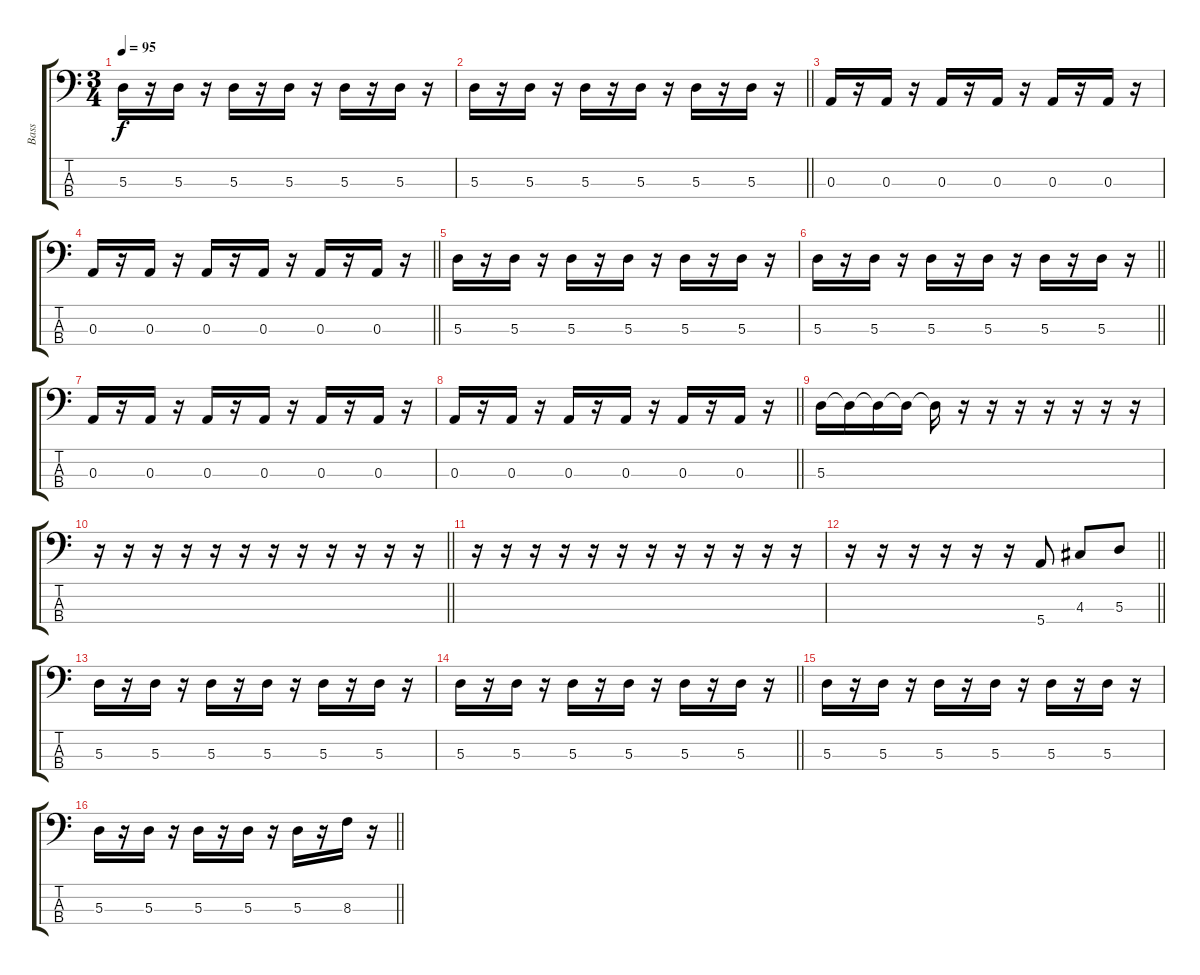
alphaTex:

\track ("Bass" "Bass") {instrument electricbassfinger}
\staff {score tabs}
\tuning (G2 D2 A1 E1) {hide}
\ts (3 4)
\tempo 95
\clef f4
\ks c
5.3.16{dy f} r.16 5.3.16 r.16 5.3.16 r.16 5.3.16 r.16 5.3.16 r.16 5.3.16 r.16 |
\barLineRight lightlight
5.3.16 r.16 5.3.16 r.16 5.3.16 r.16 5.3.16 r.16 5.3.16 r.16 5.3.16 r.16 |
0.3.16 r.16 0.3.16 r.16 0.3.16 r.16 0.3.16 r.16 0.3.16 r.16 0.3.16 r.16 |
\barLineRight lightlight
0.3.16 r.16 0.3.16 r.16 0.3.16 r.16 0.3.16 r.16 0.3.16 r.16 0.3.16 r.16 |
5.3.16 r.16 5.3.16 r.16 5.3.16 r.16 5.3.16 r.16 5.3.16 r.16 5.3.16 r.16 |
\barLineRight lightlight
5.3.16 r.16 5.3.16 r.16 5.3.16 r.16 5.3.16 r.16 5.3.16 r.16 5.3.16 r.16 |
0.3.16 r.16 0.3.16 r.16 0.3.16 r.16 0.3.16 r.16 0.3.16 r.16 0.3.16 r.16 |
\barLineRight lightlight
0.3.16 r.16 0.3.16 r.16 0.3.16 r.16 0.3.16 r.16 0.3.16 r.16 0.3.16 r.16 |
5.3.16 5.3{t}.16 5.3{t}.16 5.3{t}.16 5.3{t}.16 r.16 r.16 r.16 r.16 r.16 r.16 r.16 |
\barLineRight lightlight
r.16 r.16 r.16 r.16 r.16 r.16 r.16 r.16 r.16 r.16 r.16 r.16 |
r.16 r.16 r.16 r.16 r.16 r.16 r.16 r.16 r.16 r.16 r.16 r.16 |
\barLineRight lightlight
r.16 r.16 r.16 r.16 r.16 r.16 5.4.8 4.3.8 5.3.8 |
5.3.16 r.16 5.3.16 r.16 5.3.16 r.16 5.3.16 r.16 5.3.16 r.16 5.3.16 r.16 |
\barLineRight lightlight
5.3.16 r.16 5.3.16 r.16 5.3.16 r.16 5.3.16 r.16 5.3.16 r.16 5.3.16 r.16 |
5.3.16 r.16 5.3.16 r.16 5.3.16 r.16 5.3.16 r.16 5.3.16 r.16 5.3.16 r.16 |
\barLineRight lightlight
5.3.16 r.16 5.3.16 r.16 5.3.16 r.16 5.3.16 r.16 5.3.16 r.16 8.3.16 r.16
